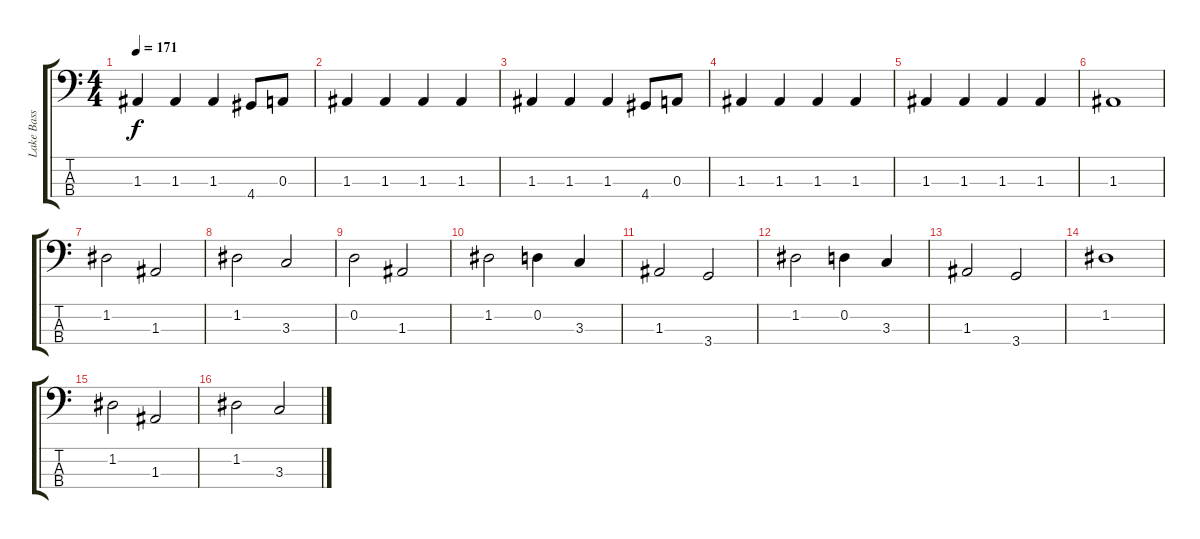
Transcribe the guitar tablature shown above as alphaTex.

\track ("Lake Bass" "Lake Bass") {instrument electricbasspick}
\staff {score tabs}
\tuning (G2 D2 A1 E1) {hide}
\ts (4 4)
\tempo 171
\clef f4
\ks c
1.3.4{dy f} 1.3.4 1.3.4 4.4.8 0.3.8 |
1.3.4 1.3.4 1.3.4 1.3.4 |
1.3.4 1.3.4 1.3.4 4.4.8 0.3.8 |
1.3.4 1.3.4 1.3.4 1.3.4 |
1.3.4 1.3.4 1.3.4 1.3.4 |
1.3.1 |
1.2.2 1.3.2 |
1.2.2 3.3.2 |
0.2.2 1.3.2 |
1.2.2 0.2.4 3.3.4 |
1.3.2 3.4.2 |
1.2.2 0.2.4 3.3.4 |
1.3.2 3.4.2 |
1.2.1 |
1.2.2 1.3.2 |
1.2.2 3.3.2
